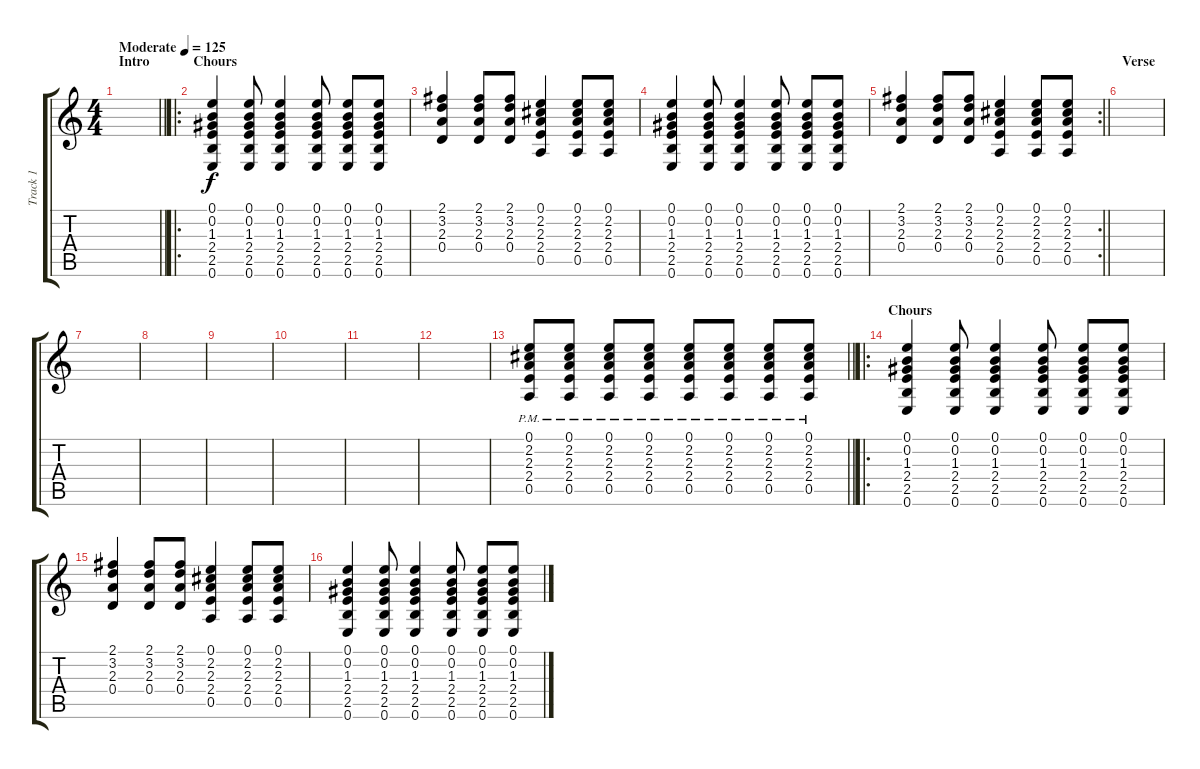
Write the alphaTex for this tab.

\track ("Track 1" "Track 1") {instrument electricguitarclean}
\staff {score tabs}
\tuning (E4 B3 G3 D3 A2 E2) {hide}
\ts (4 4)
\section ("" "Intro")
\tempo (125 "Moderate")
\clef g2
\barLineRight lightlight
\ks c
|
\ro
\section ("" "Chours")
(0.1 0.2 1.3 2.4 2.5 0.6).4 (0.1 0.2 1.3 2.4 2.5 0.6).8 (0.1 0.2 1.3 2.4 2.5 0.6).4 (0.1 0.2 1.3 2.4 2.5 0.6).8 (0.1 0.2 1.3 2.4 2.5 0.6).8 (0.1 0.2 1.3 2.4 2.5 0.6).8 |
(2.1 3.2 2.3 0.4).4 (2.1 3.2 2.3 0.4).8 (2.1 3.2 2.3 0.4).8 (0.1 2.2 2.3 2.4 0.5).4 (0.1 2.2 2.3 2.4 0.5).8 (0.1 2.2 2.3 2.4 0.5).8 |
(0.1 0.2 1.3 2.4 2.5 0.6).4 (0.1 0.2 1.3 2.4 2.5 0.6).8 (0.1 0.2 1.3 2.4 2.5 0.6).4 (0.1 0.2 1.3 2.4 2.5 0.6).8 (0.1 0.2 1.3 2.4 2.5 0.6).8 (0.1 0.2 1.3 2.4 2.5 0.6).8 |
\rc 2
\barLineRight lightlight
(2.1 3.2 2.3 0.4).4 (2.1 3.2 2.3 0.4).8 (2.1 3.2 2.3 0.4).8 (0.1 2.2 2.3 2.4 0.5).4 (0.1 2.2 2.3 2.4 0.5).8 (0.1 2.2 2.3 2.4 0.5).8 |
\section ("" "Verse")
|
|
|
|
|
|
|
\barLineRight lightlight
(0.1{pm} 2.2{pm} 2.3{pm} 2.4{pm} 0.5{pm}).8 (0.1{pm} 2.2{pm} 2.3{pm} 2.4{pm} 0.5{pm}).8 (0.1{pm} 2.2{pm} 2.3{pm} 2.4{pm} 0.5{pm}).8 (0.1{pm} 2.2{pm} 2.3{pm} 2.4{pm} 0.5{pm}).8 (0.1{pm} 2.2{pm} 2.3{pm} 2.4{pm} 0.5{pm}).8 (0.1{pm} 2.2{pm} 2.3{pm} 2.4{pm} 0.5{pm}).8 (0.1{pm} 2.2{pm} 2.3{pm} 2.4{pm} 0.5{pm}).8 (0.1{pm} 2.2{pm} 2.3{pm} 2.4{pm} 0.5{pm}).8 |
\ro
\section ("" "Chours")
(0.1 0.2 1.3 2.4 2.5 0.6).4 (0.1 0.2 1.3 2.4 2.5 0.6).8 (0.1 0.2 1.3 2.4 2.5 0.6).4 (0.1 0.2 1.3 2.4 2.5 0.6).8 (0.1 0.2 1.3 2.4 2.5 0.6).8 (0.1 0.2 1.3 2.4 2.5 0.6).8 |
(2.1 3.2 2.3 0.4).4 (2.1 3.2 2.3 0.4).8 (2.1 3.2 2.3 0.4).8 (0.1 2.2 2.3 2.4 0.5).4 (0.1 2.2 2.3 2.4 0.5).8 (0.1 2.2 2.3 2.4 0.5).8 |
(0.1 0.2 1.3 2.4 2.5 0.6).4 (0.1 0.2 1.3 2.4 2.5 0.6).8 (0.1 0.2 1.3 2.4 2.5 0.6).4 (0.1 0.2 1.3 2.4 2.5 0.6).8 (0.1 0.2 1.3 2.4 2.5 0.6).8 (0.1 0.2 1.3 2.4 2.5 0.6).8
